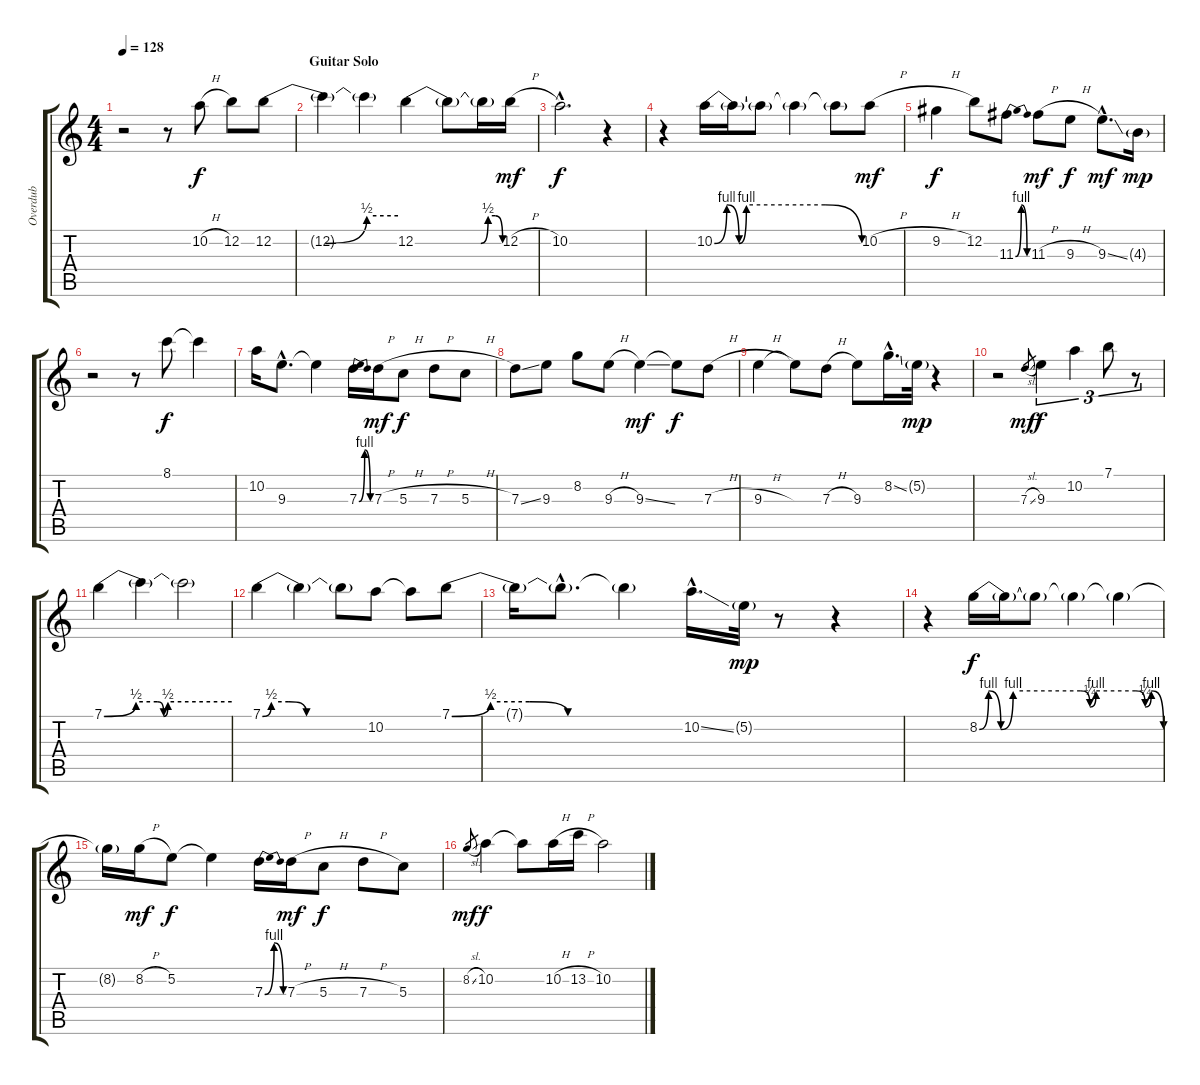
\track ("Overdub" "Overdub") {instrument fretlessbass}
\staff {score tabs}
\tuning (E4 B3 G3 D3 A2 E2) {hide}
\ts (4 4)
\tempo 128
\clef g2
\ks c
r.2{dy f instrument fretlessbass} r.8 10.2{h}.8 12.2.8 12.2{be (custom 0 0 25 0 45 2 60 2)}.8 |
\section ("" "Guitar Solo")
12.2{t}.4 12.2{t}.4 12.2{be (custom 0 0 45 0 50 2 55 2 60 0)}.4 12.2{t}.8 12.2{t}.16 12.2{h}.16{dy mf} |
10.2{hac}.2{d dy f} r.4 |
r.4 10.2{be (custom 0 0 5 4 10 0 13 4 45 4 60 0)}.16 10.2{t}.16 10.2{t}.8 10.2{t}.4 10.2{t}.8 10.2{h}.8{dy mf} |
9.2{h}.4{dy f} 12.2.8 11.3{be (bendrelease 0 0 15 4 30 4 60 0)}.8 11.3{h}.8{dy mf} 9.3{h}.8{dy f} 9.3{ss hac}.8{d dy mf} 4.3{g}.16{dy mp} |
r.2 r.8 8.1.8{dy f} 8.1{t}.4 |
10.2.16 9.3{hac}.8{d} 9.3{t}.4 7.3{be (bendrelease 0 0 15 4 30 4 60 0)}.16 7.3{h}.16{dy mf} 5.3{h}.8{dy f} 7.3{h}.8 5.3{h}.8 |
7.3{ss}.8 9.3.8 8.2.8 9.3{h}.8 9.3{ss}.4{dy mf} 9.3{t}.8{dy f} 7.3{h}.8 |
9.3{h}.4 9.3{t}.8 7.3{h}.8 9.3.8 8.2{ss hac}.16{d} 5.2{g}.32{dy mp} r.4 |
r.2 7.3{sl}.8{gr dy mf} 9.3.4{tu (3 2) dy f} 10.2.4{tu (3 2)} 7.1.8{tu (3 2)} r.8{tu (3 2)} |
7.1{be (custom 0 0 15 2 25 2 28 0 30 2 60 2)}.4 7.1{t}.4 7.1{t}.2 |
7.1{be (custom 0 0 5 2 15 2 25 0 60 0)}.4 7.1{t}.4 7.1{t}.8 10.2.8 10.2{t}.8 7.1{be (custom 0 0 10 2 20 2 30 0 60 0)}.8 |
7.1{t}.16 7.1{hac t}.8{d} 7.1{t}.4 10.2{ss hac}.16{d} 5.2{g}.32{dy mp} r.8 r.4 |
r.4 8.2{be (custom 0 0 3 4 7 0 11 4 33 4 36 1 38 4 51 4 54 1 56 4 60 0)}.16{dy f} 8.2{t}.16 8.2{t}.8 8.2{t}.4 8.2{t}.4 |
8.2{t}.16 8.2{h}.16{dy mf} 5.2.8{dy f} 5.2{t}.4 7.3{be (bendrelease 0 0 15 4 30 4 60 0)}.16 7.3{h}.16{dy mf} 5.3{h}.8{dy f} 7.3{h}.8 5.3.8 |
8.2{sl}.8{gr dy mf} 10.2.4{dy f} 10.2{t}.8 10.2{h}.16 13.2{h}.16 10.2{h}.2
